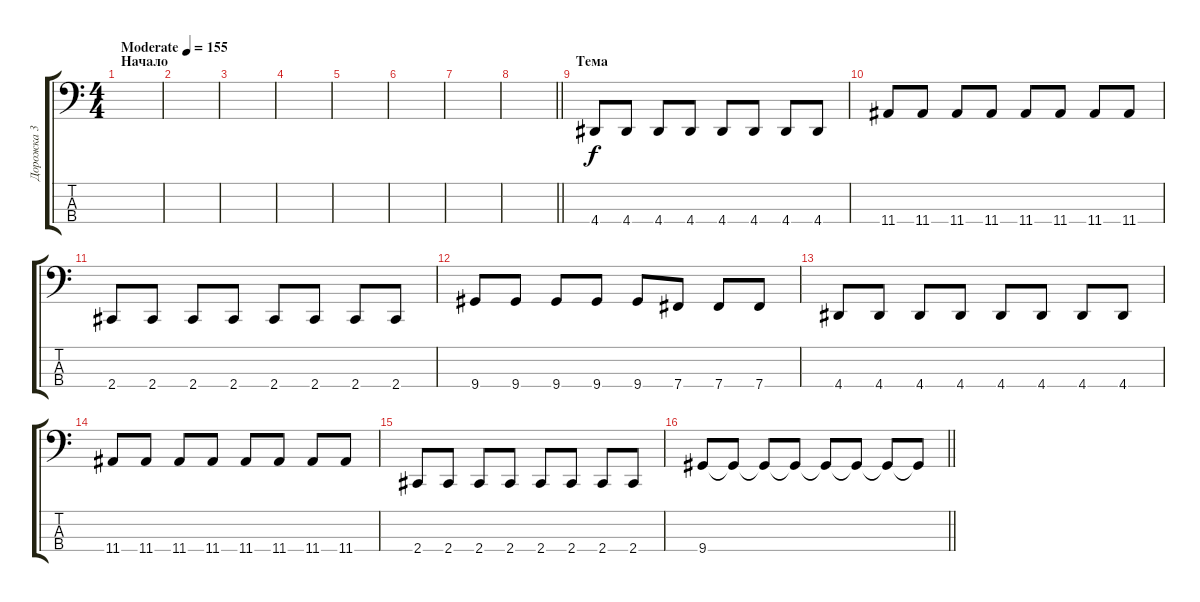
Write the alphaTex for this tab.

\track ("Дорожка 3" "Дорожка 3") {instrument electricbasspick}
\staff {score tabs}
\tuning (E2 B1 Gb1 B0) {hide}
\ts (4 4)
\section ("" "Начало")
\tempo (155 "Moderate")
\clef f4
\ks c
|
|
|
|
|
|
|
\barLineRight lightlight
|
\section ("" "Тема")
4.4.8 4.4.8 4.4.8 4.4.8 4.4.8 4.4.8 4.4.8 4.4.8 |
11.4.8 11.4.8 11.4.8 11.4.8 11.4.8 11.4.8 11.4.8 11.4.8 |
2.4.8 2.4.8 2.4.8 2.4.8 2.4.8 2.4.8 2.4.8 2.4.8 |
9.4.8 9.4.8 9.4.8 9.4.8 9.4.8 7.4.8 7.4.8 7.4.8 |
4.4.8 4.4.8 4.4.8 4.4.8 4.4.8 4.4.8 4.4.8 4.4.8 |
11.4.8 11.4.8 11.4.8 11.4.8 11.4.8 11.4.8 11.4.8 11.4.8 |
2.4.8 2.4.8 2.4.8 2.4.8 2.4.8 2.4.8 2.4.8 2.4.8 |
\barLineRight lightlight
9.4.8 9.4{t}.8 9.4{t}.8 9.4{t}.8 9.4{t}.8 9.4{t}.8 9.4{t}.8 9.4{t}.8
